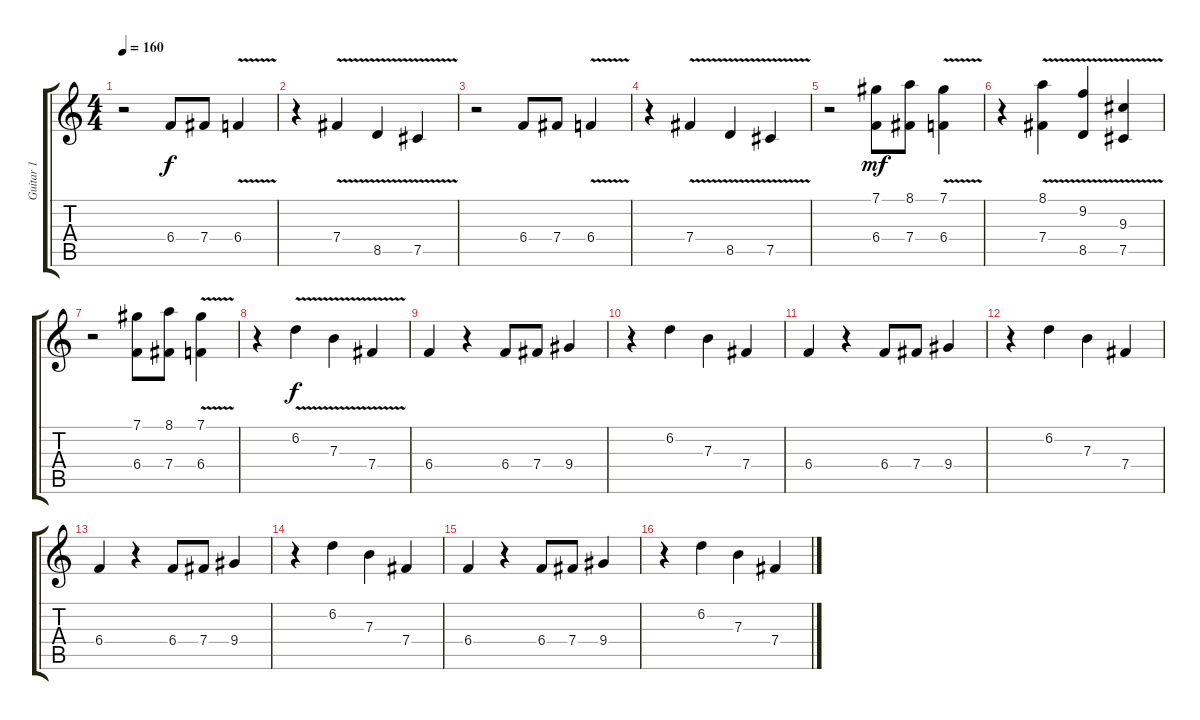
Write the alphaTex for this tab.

\track ("Guitar 1" "Guitar 1") {instrument distortionguitar}
\staff {score tabs}
\tuning (Db4 Ab3 E3 B2 Gb2 Db2) {hide}
\ts (4 4)
\tempo 160
\clef g2
\ks c
r.2{dy f} 6.4.8 7.4.8 6.4{v}.4 |
r.4 7.4{v}.4 8.5{v}.4 7.5{v}.4 |
r.2 6.4.8 7.4.8 6.4{v}.4 |
r.4 7.4{v}.4 8.5{v}.4 7.5{v}.4 |
r.2 (7.1 6.4).8{dy mf} (8.1 7.4).8 (7.1 6.4{v}).4 |
r.4 (8.1 7.4{v}).4 (9.2 8.5{v}).4 (9.3 7.5{v}).4 |
r.2 (7.1 6.4).8 (8.1 7.4).8 (7.1 6.4{v}).4 |
r.4 6.2{v}.4{dy f} 7.3{v}.4 7.4{v}.4 |
6.4.4 r.4 6.4.8 7.4.8 9.4.4 |
r.4 6.2.4 7.3.4 7.4.4 |
6.4.4 r.4 6.4.8 7.4.8 9.4.4 |
r.4 6.2.4 7.3.4 7.4.4 |
6.4.4 r.4 6.4.8 7.4.8 9.4.4 |
r.4 6.2.4 7.3.4 7.4.4 |
6.4.4 r.4 6.4.8 7.4.8 9.4.4 |
r.4 6.2.4 7.3.4 7.4.4
